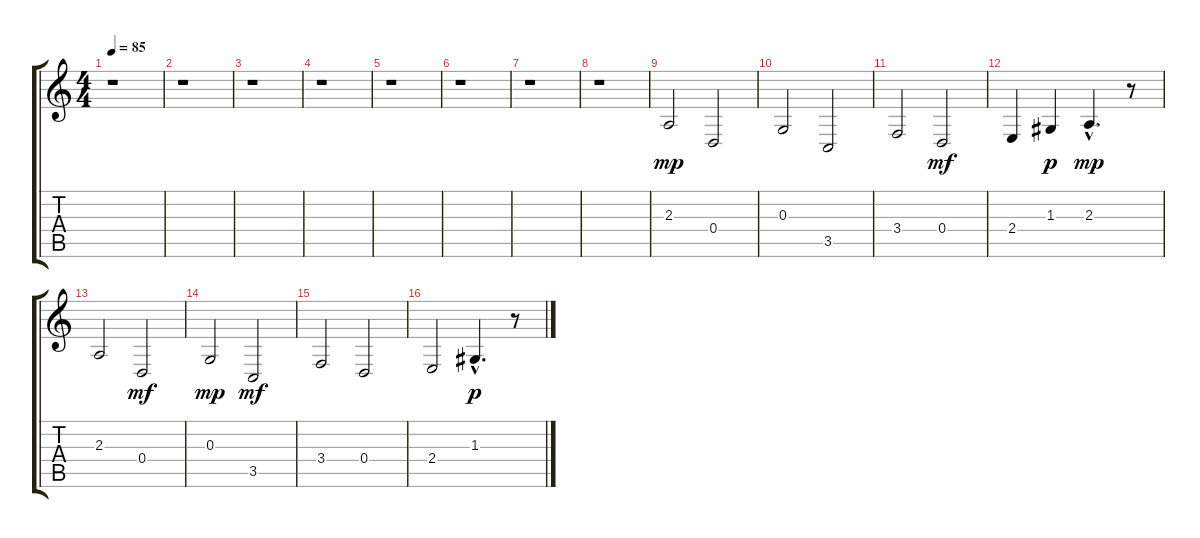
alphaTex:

\track "" {instrument acousticgrandpiano}
\staff {score tabs}
\tuning (E4 B3 G3 D3 A2 E2) {hide}
\ts (4 4)
\tempo 85
\clef g2
\ks c
r.1{dy ff} |
r.1 |
r.1 |
r.1 |
r.1 |
r.1 |
r.1 |
r.1 |
2.3.2{dy mp} 0.4.2 |
0.3.2 3.5.2 |
3.4.2 0.4.2{dy mf} |
2.4.4 1.3.4{dy p} 2.3{hac}.4{d dy mp} r.8 |
2.3.2 0.4.2{dy mf} |
0.3.2{dy mp} 3.5.2{dy mf} |
3.4.2 0.4.2 |
2.4.2 1.3{hac}.4{d dy p} r.8
